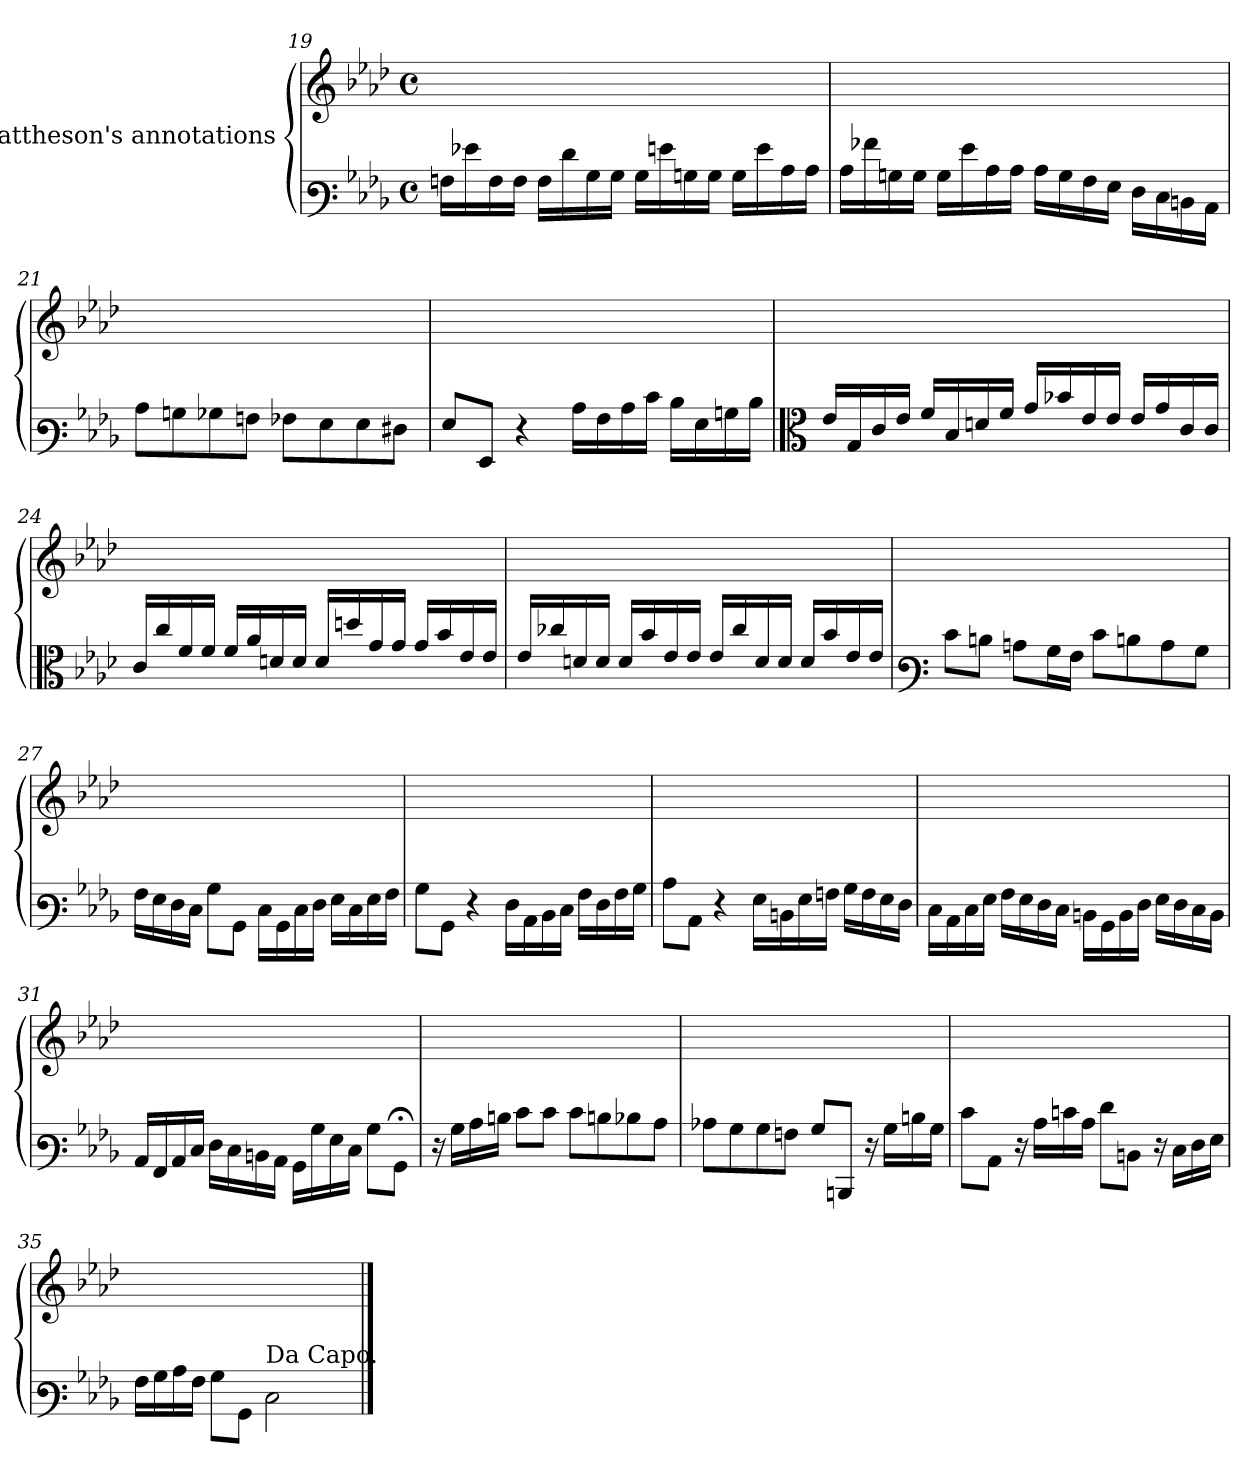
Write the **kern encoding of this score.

**kern	**kern
*part2	*part1
*staff2	*staff1
*	*I"Mattheson's annotations
*clefF3	*clefG2
*k[b-e-a-d-]	*k[b-e-a-d-]
*A-:	*A-:
*M4/4	*M4/4
*met(c)	*met(c)
=19	=19
16An\LL	1ryy
16g-X\	.
16A\	.
16A\JJ	.
16A\LL	.
16f\	.
16B-\	.
16B-\JJ	.
16B-\LL	.
16gn\	.
16Bn\	.
16B\JJ	.
16B\LL	.
16g\	.
16c\	.
16c\JJ	.
=20	=20
16c\LL	1ryy
16a-X\	.
16Bn\	.
16B\JJ	.
16B\LL	.
16g\	.
16c\	.
16c\JJ	.
16c\LL	.
16B\	.
16A-\	.
16G\JJ	.
16F\LL	.
16E-\	.
16Dn\	.
16C\JJ	.
=21	=21
8c\L	1ryy
8Bn\	.
8B-X\	.
8An\J	.
8A-X\L	.
8G\	.
8G\	.
8F#X\J	.
=22	=22
8G/L	1ryy
8GG/J	.
4r	.
16c\LL	.
16A-\	.
16c\	.
16e-\JJ	.
16d-\LL	.
16G\	.
16Bn\	.
16d-\JJ	.
!!LO:LB:g=z
=23	=23
*clefC3	*
16e-/LL	1ryy
16G/	.
16c/	.
16e-/JJ	.
16f/LL	.
16B-/	.
16dn/	.
16f/JJ	.
16g/LL	.
16b-X/	.
16e-/	.
16e-/JJ	.
16e-/LL	.
16g/	.
16c/	.
16c/JJ	.
=24	=24
16c/LL	1ryy
16cc/	.
16f/	.
16f/JJ	.
16f/LL	.
16a-/	.
16dn/	.
16d/JJ	.
16d/LL	.
16ddn/	.
16g/	.
16g/JJ	.
16g/LL	.
16b-/	.
16e-/	.
16e-/JJ	.
=25	=25
16e-/LL	1ryy
16cc-X/	.
16dn/	.
16d/JJ	.
16d/LL	.
16b-/	.
16e-/	.
16e-/JJ	.
16e-/LL	.
16cc-/	.
16d/	.
16d/JJ	.
16d/LL	.
16b-/	.
16e-/	.
16e-/JJ	.
!!LO:LB:g=z
=26	=26
*clefF3	*
8e-\L	1ryy
8dn\J	.
8cn\L	.
16B-\L	.
16A-\JJ	.
8e-\L	.
8dn\	.
8c\	.
8B-\J	.
=27	=27
16A-\LL	1ryy
16G\	.
16F\	.
16E-\JJ	.
8B-\L	.
8BB-\J	.
16E-\LL	.
16BB-\	.
16E-\	.
16F\JJ	.
16G\LL	.
16E-\	.
16G\	.
16A-\JJ	.
=28	=28
8B-\L	1ryy
8BB-\J	.
4r	.
16F\LL	.
16C\	.
16D-\	.
16E-\JJ	.
16A-\LL	.
16F\	.
16A-\	.
16B-\JJ	.
=29	=29
8c\L	1ryy
8C\J	.
4r	.
16G\LL	.
16Dn\	.
16G\	.
16An\JJ	.
16B-\LL	.
16A\	.
16G\	.
16F\JJ	.
!!LO:LB:g=z
=30	=30
16E-\LL	1ryy
16C\	.
16E-\	.
16G\JJ	.
16A-\LL	.
16G\	.
16F\	.
16E-\JJ	.
16Dn\LL	.
16BB-\	.
16D\	.
16F\JJ	.
16G\LL	.
16F\	.
16E-\	.
16D\JJ	.
=31	=31
16C/LL	1ryy
16AA-/	.
16C/	.
16E-/JJ	.
16F\LL	.
16E-\	.
16Dn\	.
16C\JJ	.
16BB-\LL	.
16B-\	.
16G\	.
16E-\JJ	.
8B-\L	.
8BB-;<\J	.
=32	=32
16r	1ryy
16B-\LL	.
16c\	.
16dn\JJ	.
8e-\L	.
8e-\J	.
8e-\L	.
8dn\	.
8d-X\	.
8c\J	.
!!LO:LB:g=z
=33	=33
8c-X\L	1ryy
8B-\	.
8B-\	.
8An\J	.
8B-/L	.
8DDn/J	.
16r	.
16B-\LL	.
16dn\	.
16B-\JJ	.
=34	=34
8e-\L	1ryy
8C\J	.
16r	.
16c\LL	.
16en\	.
16c\JJ	.
8f\L	.
8Dn\J	.
16r	.
16E-\LL	.
16F\	.
16G\JJ	.
=35	=35
16A-\LL	1ryy
16B-\	.
16c\	.
16A-\JJ	.
8B-\L	.
8BB-\J	.
!LO:TX:t=Da Capo.	!
2E-\	.
==	==
*-	*-
